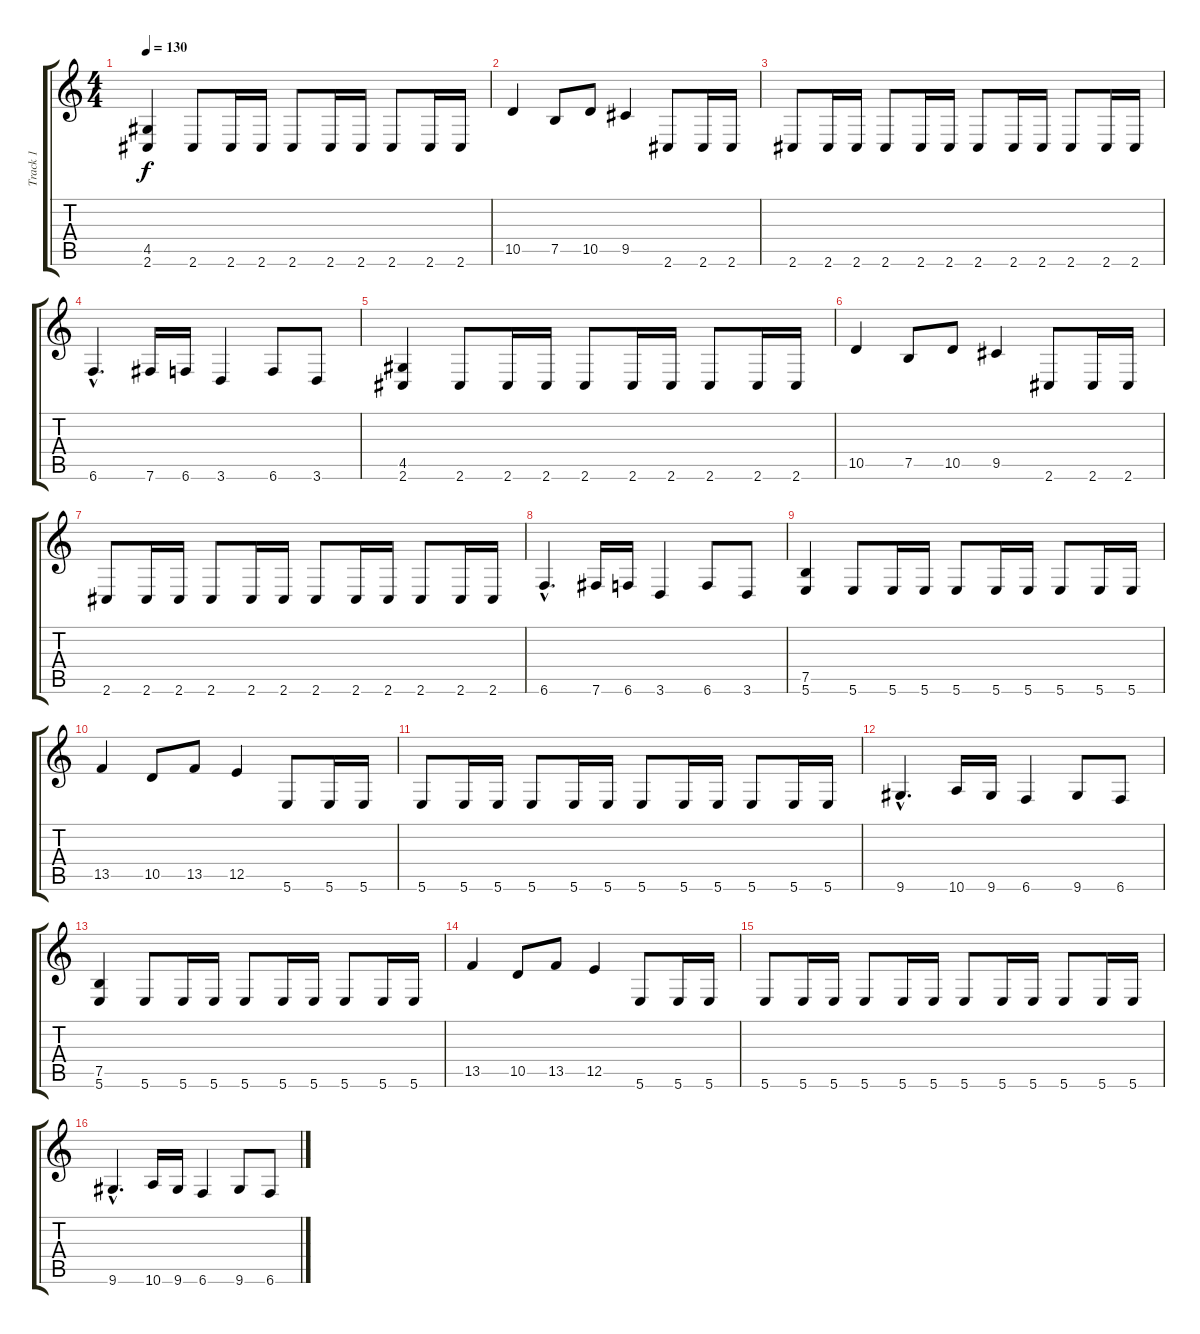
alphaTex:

\track ("Track 1" "Track 1") {instrument distortionguitar}
\staff {score tabs}
\tuning (B3 Gb3 D3 A2 E2 B1) {hide}
\ts (4 4)
\tempo 130
\clef g2
\ks c
(4.5 2.6).4{dy f} 2.6.8 2.6.16 2.6.16 2.6.8 2.6.16 2.6.16 2.6.8 2.6.16 2.6.16 |
10.5.4 7.5.8 10.5.8 9.5.4 2.6.8 2.6.16 2.6.16 |
2.6.8 2.6.16 2.6.16 2.6.8 2.6.16 2.6.16 2.6.8 2.6.16 2.6.16 2.6.8 2.6.16 2.6.16 |
6.6{hac}.4{d} 7.6.16 6.6.16 3.6.4 6.6.8 3.6.8 |
(4.5 2.6).4 2.6.8 2.6.16 2.6.16 2.6.8 2.6.16 2.6.16 2.6.8 2.6.16 2.6.16 |
10.5.4 7.5.8 10.5.8 9.5.4 2.6.8 2.6.16 2.6.16 |
2.6.8 2.6.16 2.6.16 2.6.8 2.6.16 2.6.16 2.6.8 2.6.16 2.6.16 2.6.8 2.6.16 2.6.16 |
6.6{hac}.4{d} 7.6.16 6.6.16 3.6.4 6.6.8 3.6.8 |
(7.5 5.6).4 5.6.8 5.6.16 5.6.16 5.6.8 5.6.16 5.6.16 5.6.8 5.6.16 5.6.16 |
13.5.4 10.5.8 13.5.8 12.5.4 5.6.8 5.6.16 5.6.16 |
5.6.8 5.6.16 5.6.16 5.6.8 5.6.16 5.6.16 5.6.8 5.6.16 5.6.16 5.6.8 5.6.16 5.6.16 |
9.6{hac}.4{d} 10.6.16 9.6.16 6.6.4 9.6.8 6.6.8 |
(7.5 5.6).4 5.6.8 5.6.16 5.6.16 5.6.8 5.6.16 5.6.16 5.6.8 5.6.16 5.6.16 |
13.5.4 10.5.8 13.5.8 12.5.4 5.6.8 5.6.16 5.6.16 |
5.6.8 5.6.16 5.6.16 5.6.8 5.6.16 5.6.16 5.6.8 5.6.16 5.6.16 5.6.8 5.6.16 5.6.16 |
9.6{hac}.4{d} 10.6.16 9.6.16 6.6.4 9.6.8 6.6.8
